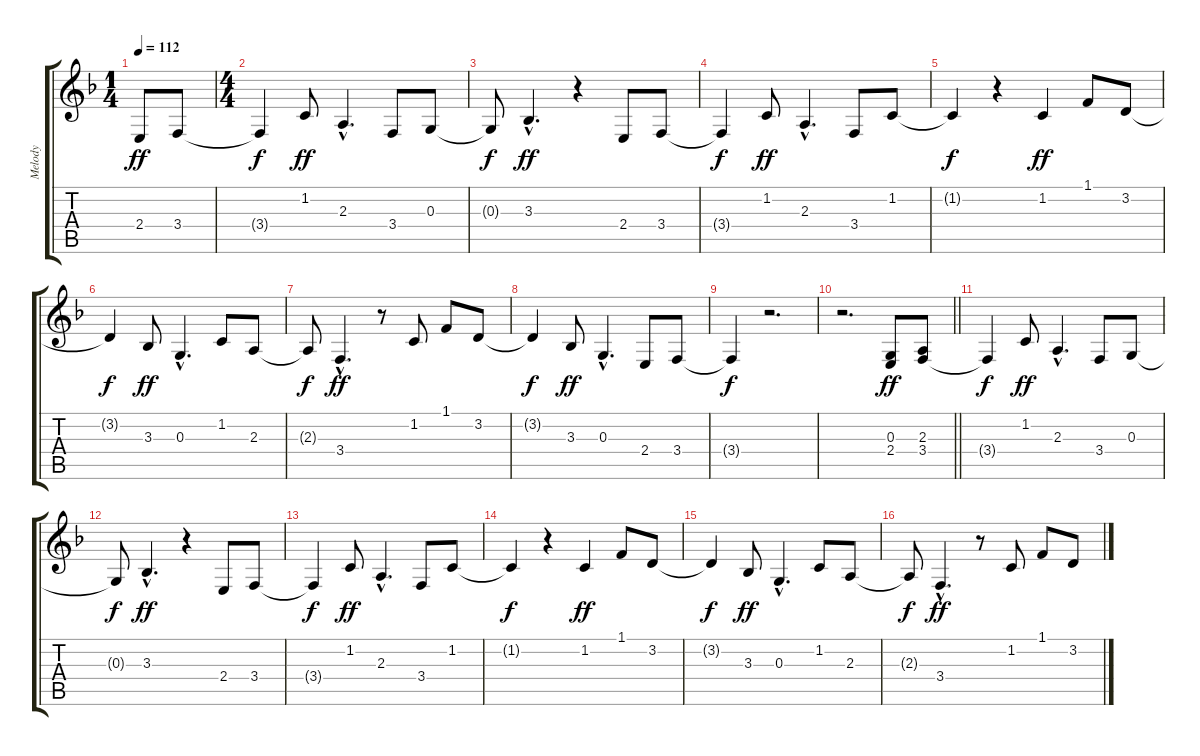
\track ("Melody" "Melody") {instrument panflute}
\staff {score tabs}
\tuning (E4 B3 G3 D3 A2 E2) {hide}
\ts (1 4)
\tempo 112
\clef g2
\ks f
2.4.8{dy ff instrument panflute} 3.4.8 |
\ts (4 4)
3.4{t}.4{dy f} 1.2.8{dy ff} 2.3{hac}.4{d} 3.4.8 0.3.8 |
0.3{t}.8{dy f} 3.3{hac}.4{d dy ff} r.4 2.4.8 3.4.8 |
3.4{t}.4{dy f} 1.2.8{dy ff} 2.3{hac}.4{d} 3.4.8 1.2.8 |
1.2{t}.4{dy f} r.4 1.2.4{dy ff} 1.1.8 3.2.8 |
3.2{t}.4{dy f} 3.3.8{dy ff} 0.3{hac}.4{d} 1.2.8 2.3.8 |
2.3{t}.8{dy f} 3.4{hac}.4{d dy ff} r.8 1.2.8 1.1.8 3.2.8 |
3.2{t}.4{dy f} 3.3.8{dy ff} 0.3{hac}.4{d} 2.4.8 3.4.8 |
3.4{t}.4{dy f} r.2{d} |
\barLineRight lightlight
r.2{d} (0.3 2.4).8{dy ff} (2.3 3.4).8 |
3.4{t}.4{dy f} 1.2.8{dy ff} 2.3{hac}.4{d} 3.4.8 0.3.8 |
0.3{t}.8{dy f} 3.3{hac}.4{d dy ff} r.4 2.4.8 3.4.8 |
3.4{t}.4{dy f} 1.2.8{dy ff} 2.3{hac}.4{d} 3.4.8 1.2.8 |
1.2{t}.4{dy f} r.4 1.2.4{dy ff} 1.1.8 3.2.8 |
3.2{t}.4{dy f} 3.3.8{dy ff} 0.3{hac}.4{d} 1.2.8 2.3.8 |
2.3{t}.8{dy f} 3.4{hac}.4{d dy ff} r.8 1.2.8 1.1.8 3.2.8
